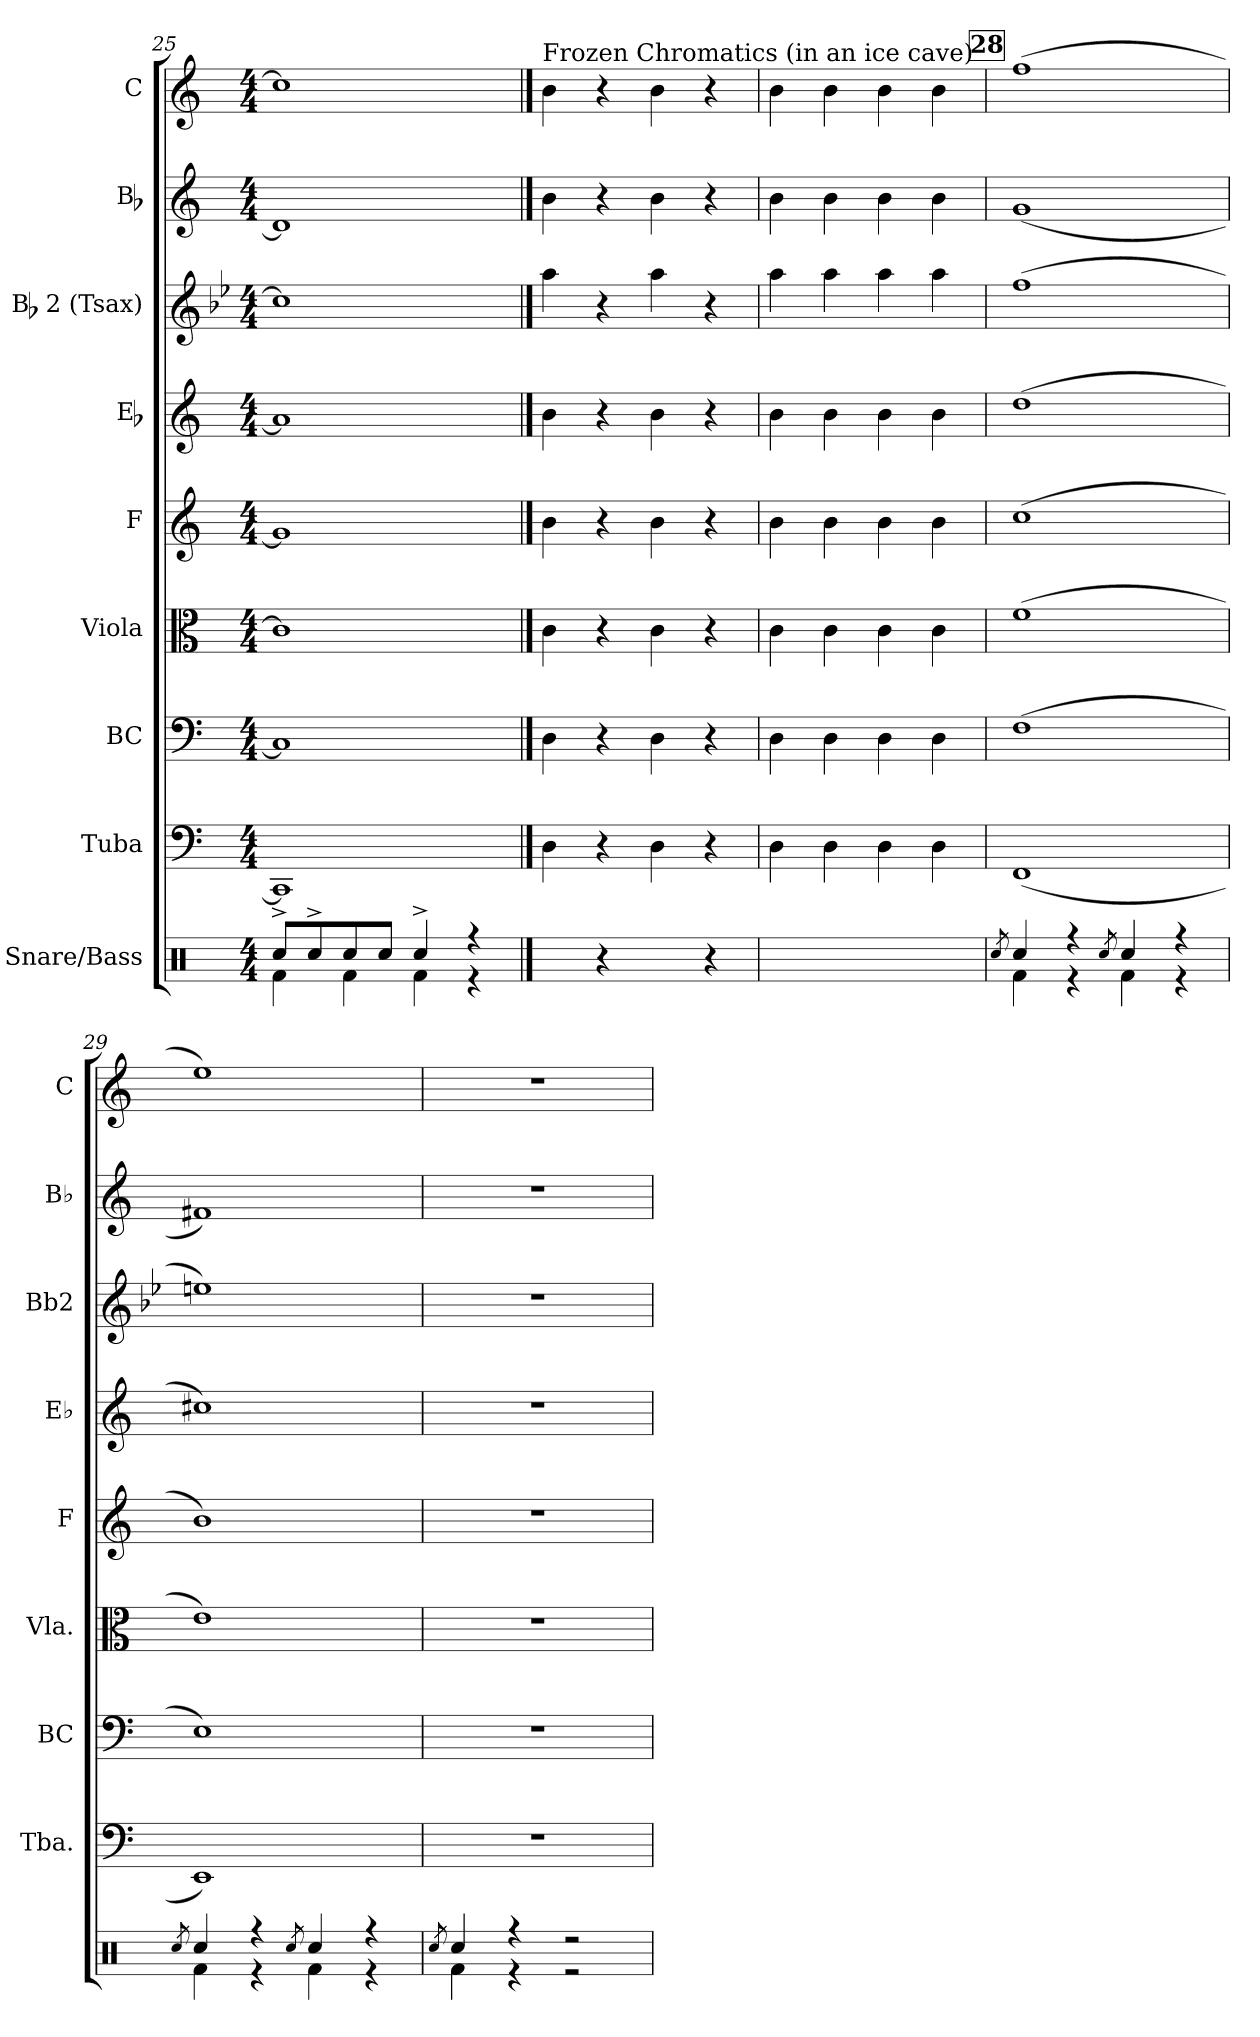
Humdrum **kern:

**kern	**kern	**kern	**kern	**kern	**kern	**kern	**kern	**kern
*part9	*part8	*part7	*part6	*part5	*part4	*part3	*part2	*part1
*staff9	*staff8	*staff7	*staff6	*staff5	*staff4	*staff3	*staff2	*staff1
*I"Snare/Bass	*I"Tuba	*I"BC	*I"Viola	*I"F	*I"Eb	*I"Bb 2 (Tsax)	*I"Bb	*I"C
*	*I'Tba.	*I'BC	*I'Vla.	*I'F	*I'Eb	*I'Bb2	*I'Bb	*I'C
*clefX	*clefF4	*clefF4	*clefC3	*clefG2	*clefG2	*clefG2	*clefG2	*clefG2
*	*	*	*	*ITrd4c7	*ITrd5c9	*ITrd8c14	*ITrd1c2	*
*k[]	*k[]	*k[]	*k[]	*k[b-]	*k[b-e-a-]	*k[b-e-]	*k[b-e-]	*k[]
*M4/4	*M4/4	*M4/4	*M4/4	*M4/4	*M4/4	*M4/4	*M4/4	*M4/4
=25	=25	=25	=25	=25	=25	=25	=25	=25
*^	*	*	*	*	*	*	*	*
8Rcc^i/L	4Rfi\	1CCi]	1Ci]	1ci]	1ci]	1ci]	1ci]	1ci]	1cci]
8Rcc^i/	.	.	.	.	.	.	.	.	.
8Rcci/	4Rfi\	.	.	.	.	.	.	.	.
8Rcci/J	.	.	.	.	.	.	.	.	.
4Rcc^i/	4Rfi\	.	.	.	.	.	.	.	.
4r	4r	.	.	.	.	.	.	.	.
*v	*v	*	*	*	*	*	*	*	*
!!LO:PB:g=z
==26	==26	==26	==26	==26	==26	==26	==26	==26
*	*	*	*	*	*	*	*	*MM86
*^	*	*	*	*	*	*	*	*
!	!	!	!	!	!	!	!	!	!LO:TX:a:t=Frozen Chromatics (in an ice cave)
*v	*v	*	*	*	*	*	*	*	*
4Ri\	4Di\	4Di\	4ci\	4ei\	4di\	4ai\	4ai\	4bi\
4r	4r	4r	4r	4r	4r	4r	4r	4r
4Ri\	4Di\	4Di\	4ci\	4ei\	4di\	4ai\	4ai\	4bi\
4r	4r	4r	4r	4r	4r	4r	4r	4r
=27	=27	=27	=27	=27	=27	=27	=27	=27
4Ri\	4Di\	4Di\	4ci\	4ei\	4di\	4ai\	4ai\	4bi\
4Ri\	4Di\	4Di\	4ci\	4ei\	4di\	4ai\	4ai\	4bi\
4Ri\	4Di\	4Di\	4ci\	4ei\	4di\	4ai\	4ai\	4bi\
4Ri\	4Di\	4Di\	4ci\	4ei\	4di\	4ai\	4ai\	4bi\
!!LO:REH:place=s1:color=#000000:enc=box:fs=12.2576:t=28
=28	=28	=28	=28	=28	=28	=28	=28	=28
8qRcci/	.	.	.	.	.	.	.	.
*^	*	*	*	*	*	*	*	*
4Rcci/	4Rfi\	(1FFi	(1Fi	(1fi	(1fi	(1fi	(1fi	(1fi	(1ffi
4r	4r	.	.	.	.	.	.	.	.
8qRcci/	.	.	.	.	.	.	.	.	.
4Rcci/	4Rfi\	.	.	.	.	.	.	.	.
4r	4r	.	.	.	.	.	.	.	.
=29	=29	=29	=29	=29	=29	=29	=29	=29	=29
8qRcci/	.	.	.	.	.	.	.	.	.
4Rcci/	4Rfi\	1EEi)	1Ei)	1ei)	1ei)	1eni)	1eni)	1eni)	1eei)
4r	4r	.	.	.	.	.	.	.	.
8qRcci/	.	.	.	.	.	.	.	.	.
4Rcci/	4Rfi\	.	.	.	.	.	.	.	.
4r	4r	.	.	.	.	.	.	.	.
=30	=30	=30	=30	=30	=30	=30	=30	=30	=30
8qRcci/	.	.	.	.	.	.	.	.	.
4Rcci/	4Rfi\	1r	1r	1r	1r	1r	1r	1r	1r
4r	4r	.	.	.	.	.	.	.	.
2r	2r	.	.	.	.	.	.	.	.
*v	*v	*	*	*	*	*	*	*	*
=	=	=	=	=	=	=	=	=
*-	*-	*-	*-	*-	*-	*-	*-	*-
